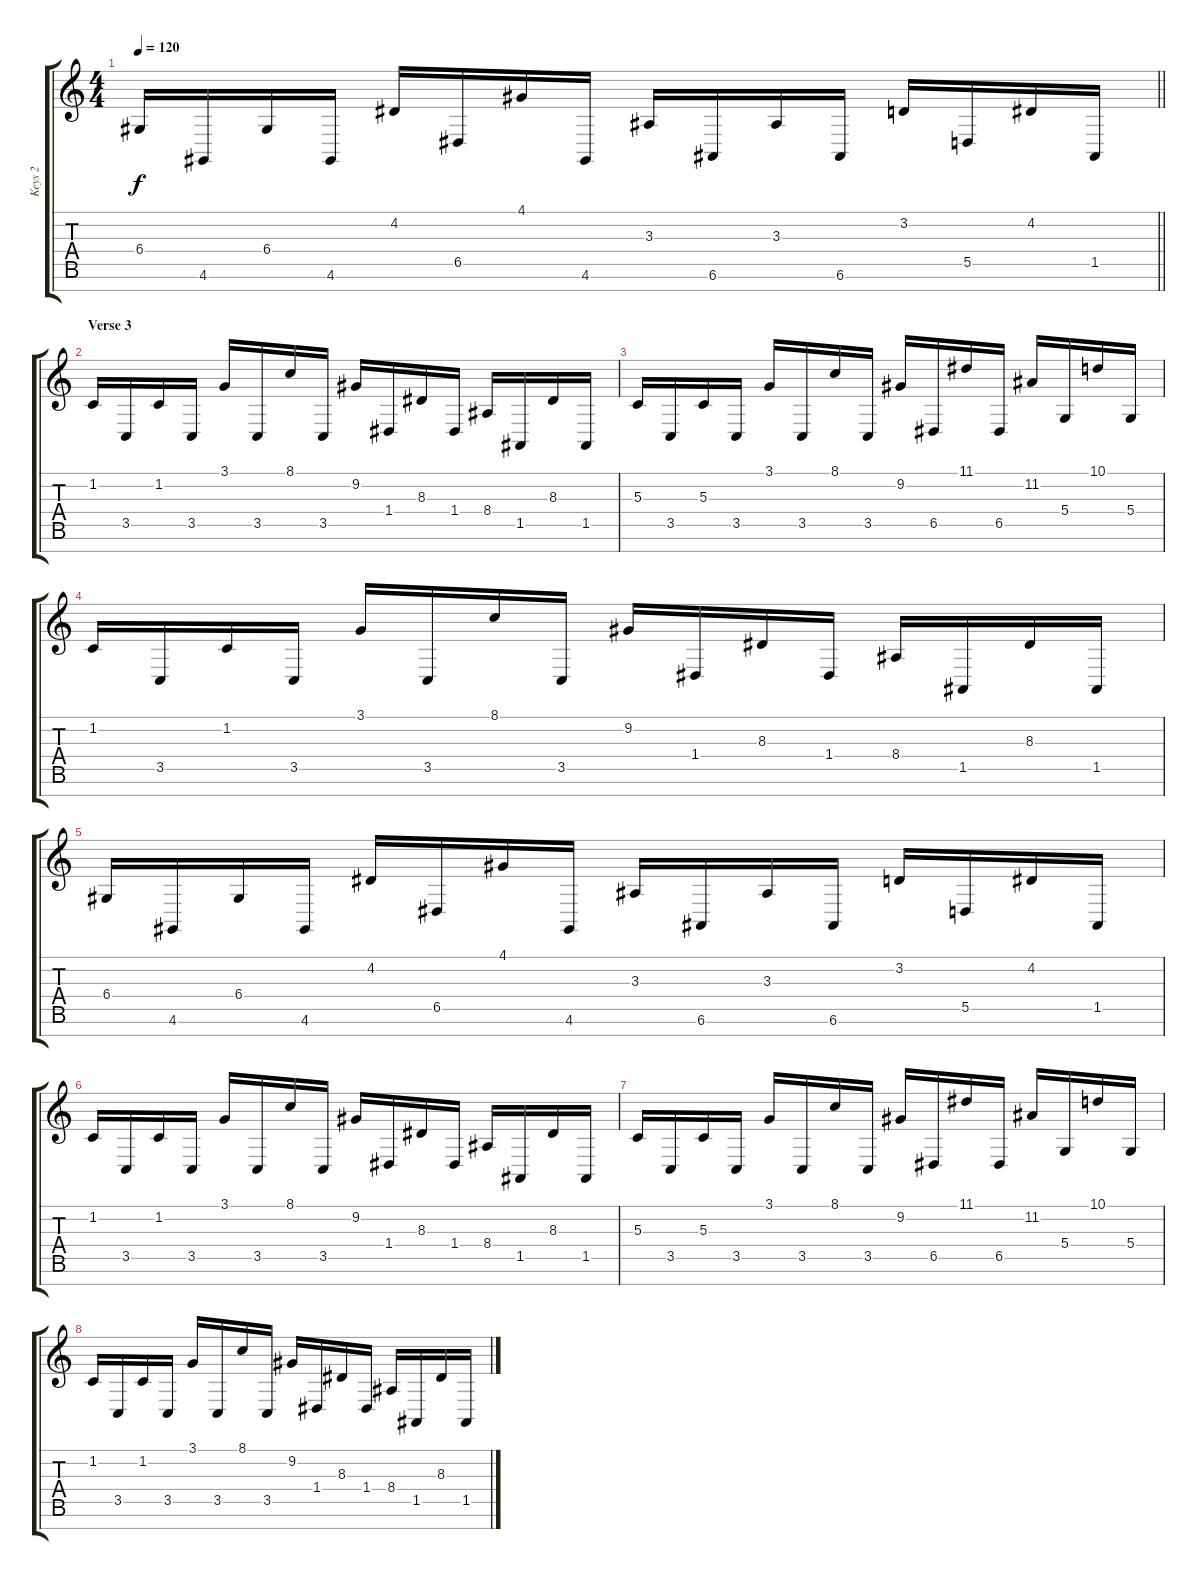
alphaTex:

\track ("Keys 2" "Keys 2") {instrument fx1rain}
\staff {score tabs}
\tuning (E4 B3 G3 D3 A2 E2 B1) {hide}
\ts (4 4)
\tempo 120
\clef g2
\barLineRight lightlight
\ks c
6.4.16{dy f} 4.6.16 6.4.16 4.6.16 4.2.16 6.5.16 4.1.16 4.6.16 3.3.16 6.6.16 3.3.16 6.6.16 3.2.16 5.5.16 4.2.16 1.5.16 |
\section ("" "Verse 3")
1.2.16 3.5.16 1.2.16 3.5.16 3.1.16 3.5.16 8.1.16 3.5.16 9.2.16 1.4.16 8.3.16 1.4.16 8.4.16 1.5.16 8.3.16 1.5.16 |
5.3.16 3.5.16 5.3.16 3.5.16 3.1.16 3.5.16 8.1.16 3.5.16 9.2.16 6.5.16 11.1.16 6.5.16 11.2.16 5.4.16 10.1.16 5.4.16 |
1.2.16 3.5.16 1.2.16 3.5.16 3.1.16 3.5.16 8.1.16 3.5.16 9.2.16 1.4.16 8.3.16 1.4.16 8.4.16 1.5.16 8.3.16 1.5.16 |
6.4.16 4.6.16 6.4.16 4.6.16 4.2.16 6.5.16 4.1.16 4.6.16 3.3.16 6.6.16 3.3.16 6.6.16 3.2.16 5.5.16 4.2.16 1.5.16 |
1.2.16 3.5.16 1.2.16 3.5.16 3.1.16 3.5.16 8.1.16 3.5.16 9.2.16 1.4.16 8.3.16 1.4.16 8.4.16 1.5.16 8.3.16 1.5.16 |
5.3.16 3.5.16 5.3.16 3.5.16 3.1.16 3.5.16 8.1.16 3.5.16 9.2.16 6.5.16 11.1.16 6.5.16 11.2.16 5.4.16 10.1.16 5.4.16 |
1.2.16 3.5.16 1.2.16 3.5.16 3.1.16 3.5.16 8.1.16 3.5.16 9.2.16 1.4.16 8.3.16 1.4.16 8.4.16 1.5.16 8.3.16 1.5.16
